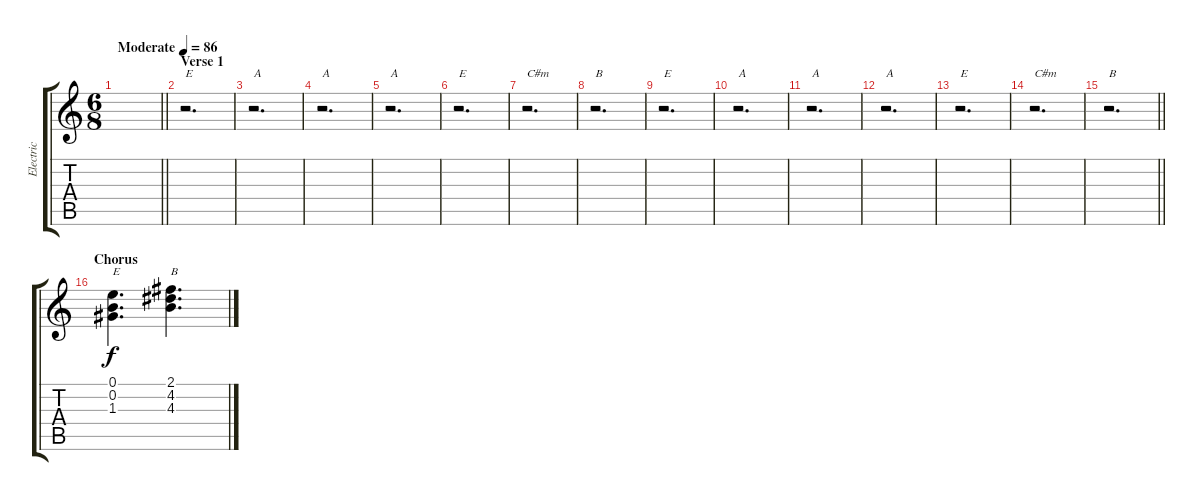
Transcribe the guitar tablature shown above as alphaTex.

\track ("Electric" "Electric") {instrument overdrivenguitar}
\staff {score tabs}
\tuning (E4 B3 G3 D3 A2 E2) {hide}
\ts (6 8)
\tempo (86 "Moderate")
\clef g2
\barLineRight lightlight
\ks c
|
\section ("" "Verse 1")
r.2{d txt "E"} |
r.2{d txt "A"} |
r.2{d txt "A"} |
r.2{d txt "A"} |
r.2{d txt "E"} |
r.2{d txt "C#m"} |
r.2{d txt "B"} |
r.2{d txt "E"} |
r.2{d txt "A"} |
r.2{d txt "A"} |
r.2{d txt "A"} |
r.2{d txt "E"} |
r.2{d txt "C#m"} |
\barLineRight lightlight
r.2{d txt "B"} |
\section ("" "Chorus")
(0.1 0.2 1.3).4{d txt "E"} (2.1 4.2 4.3).4{d txt "B"}
